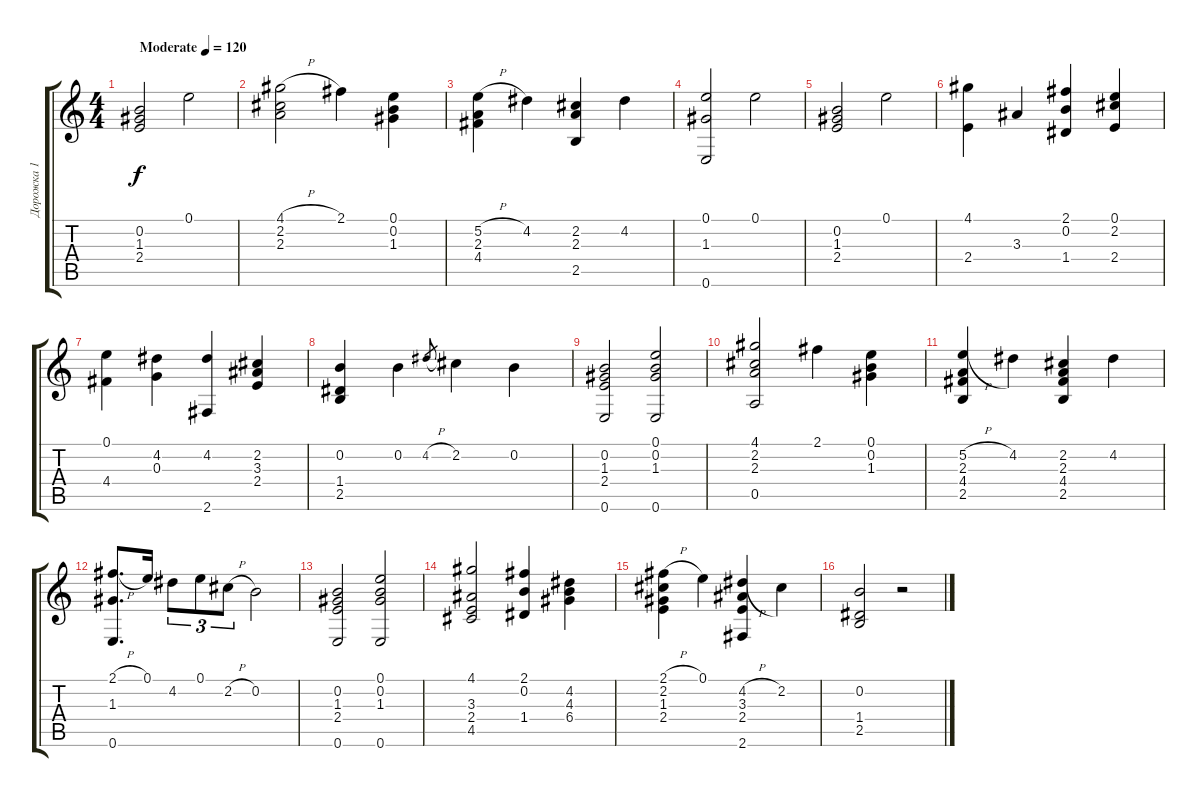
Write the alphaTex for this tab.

\track ("Дорожка 1" "Дорожка 1") {instrument acousticguitarnylon}
\staff {score tabs}
\tuning (E4 B3 G3 D3 A2 E2) {hide}
\ts (4 4)
\tempo (120 "Moderate")
\clef g2
\ks c
(0.2 1.3 2.4).2{dy f instrument acousticguitarnylon} 0.1.2 |
(4.1{h} 2.2 2.3).2 2.1.4 (0.1 0.2 1.3).4 |
(5.2{h} 2.3 4.4).4 4.2.4 (2.2 2.3 2.5).4 4.2.4 |
(0.1 1.3 0.6).2 0.1.2 |
(0.2 1.3 2.4).2 0.1.2 |
(4.1 2.4).4 3.3.4 (2.1 0.2 1.4).4 (0.1 2.2 2.4).4 |
(0.1 4.4).4 (4.2 0.3).4 (4.2 2.6).4 (2.2 3.3 2.4).4 |
(0.2 1.4 2.5).4 0.2.4 4.2{h}.8{gr} 2.2.4 0.2.4 |
(0.2 1.3 2.4 0.6).2 (0.1 0.2 1.3 0.6).2 |
(4.1 2.2 2.3 0.5).2 2.1.4 (0.1 0.2 1.3).4 |
(5.2{h} 2.3 4.4 2.5).4 4.2.4 (2.2 2.3 4.4 2.5).4 4.2.4 |
(2.1{h} 1.3 0.6).8{d} 0.1.16 4.2.8{tu (3 2)} 0.1.8{tu (3 2)} 2.2{h}.8{tu (3 2)} 0.2.2 |
(0.2 1.3 2.4 0.6).2 (0.1 0.2 1.3 0.6).2 |
(4.1 3.3 2.4 4.5).2 (2.1 0.2 1.4).4 (4.2 4.3 6.4).4 |
(2.1{h} 2.2 1.3 2.4).4 0.1.4 (4.2{h} 3.3 2.4 2.6).4 2.2.4 |
(0.2 1.4 2.5).2 r.2
